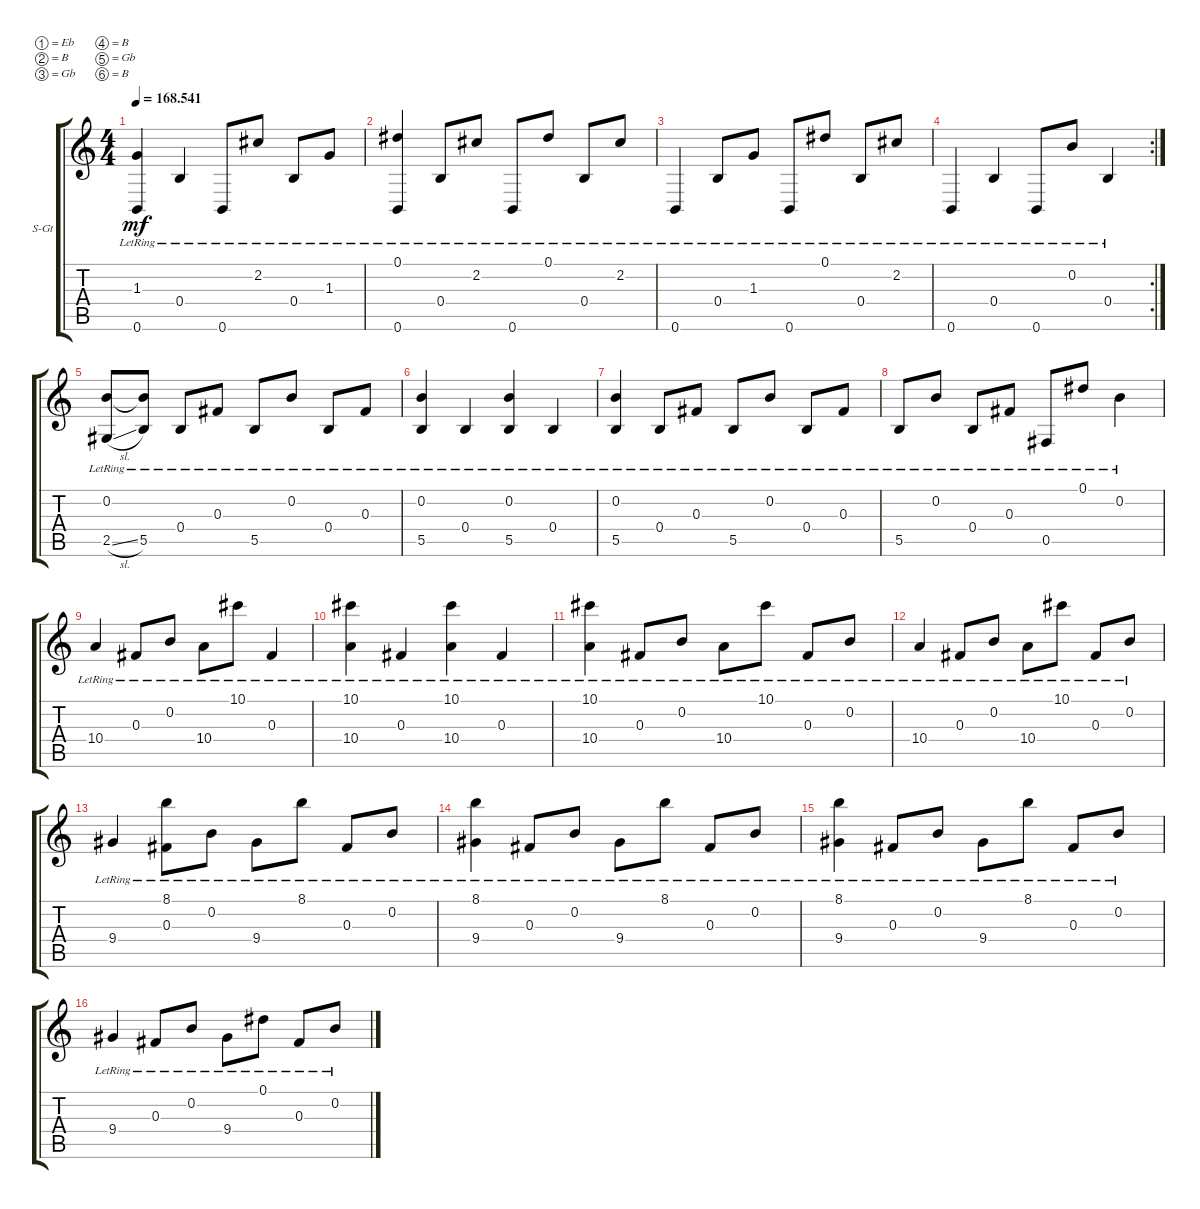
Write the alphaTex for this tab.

\defaultSystemsLayout 4
\bracketExtendMode groupsimilarinstruments
\firstSystemTrackNameOrientation horizontal
\otherSystemsTrackNameOrientation horizontal
\track ("Steel Guitar" "S-Gt") {instrument acousticguitarsteel}
\staff {score tabs}
\tuning (Eb4 B3 Gb3 B2 Gb2 B1)
\ts (4 4)
\tempo
168.541
\accidentals auto
\clef g2
\ottava regular
\simile none
\ks c
(0.6{lr} 1.3{lr}).4{dy mf} 0.4{lr}.4 0.6{lr}.8 2.2{lr}.8 0.4{lr}.8 1.3{lr}.8 |
(0.6{lr} 0.1{lr}).4 0.4{lr}.8 2.2{lr}.8 0.6{lr}.8 0.1{lr}.8 0.4{lr}.8 2.2{lr}.8 |
0.6{lr}.4 0.4{lr}.8 1.3{lr}.8 0.6{lr}.8 0.1{lr}.8 0.4{lr}.8 2.2{lr}.8 |
\rc 2
0.6{lr}.4 0.4{lr}.4 0.6{lr}.8 0.2{lr}.8 0.4{lr}.4 |
(2.5{sl lr} 0.2{lr}).8 (5.5{lr} 0.2{lr t}).8 0.4{lr}.8 0.3{lr}.8 5.5{lr}.8 0.2{lr}.8 0.4{lr}.8 0.3{lr}.8 |
(5.5{lr} 0.2{lr}).4 0.4{lr}.4 (5.5{lr} 0.2{lr}).4 0.4{lr}.4 |
(5.5{lr} 0.2{lr}).4 0.4{lr}.8 0.3{lr}.8 5.5{lr}.8 0.2{lr}.8 0.4{lr}.8 0.3{lr}.8 |
5.5{lr}.8 0.2{lr}.8 0.4{lr}.8 0.3{lr}.8 0.5{lr}.8 0.1{lr}.8 0.2{lr}.4 |
10.4{lr}.4 0.3{lr}.8 0.2{lr}.8 10.4{lr}.8 10.1{lr}.8 0.3{lr}.4 |
(10.4{lr} 10.1{lr}).4 0.3{lr}.4 (10.4{lr} 10.1{lr}).4 0.3{lr}.4 |
(10.4{lr} 10.1{lr}).4 0.3{lr}.8 0.2{lr}.8 10.4{lr}.8 10.1{lr}.8 0.3{lr}.8 0.2{lr}.8 |
10.4{lr}.4 0.3{lr}.8 0.2{lr}.8 10.4{lr}.8 10.1{lr}.8 0.3{lr}.8 0.2{lr}.8 |
9.4{lr}.4 (0.3{lr} 8.1{lr}).8 0.2{lr}.8 9.4{lr}.8 8.1{lr}.8 0.3{lr}.8 0.2{lr}.8 |
(9.4{lr} 8.1{lr}).4 0.3{lr}.8 0.2{lr}.8 9.4{lr}.8 8.1{lr}.8 0.3{lr}.8 0.2{lr}.8 |
(9.4{lr} 8.1{lr}).4 0.3{lr}.8 0.2{lr}.8 9.4{lr}.8 8.1{lr}.8 0.3{lr}.8 0.2{lr}.8 |
9.4{lr}.4 0.3{lr}.8 0.2{lr}.8 9.4{lr}.8 0.1{lr}.8 0.3{lr}.8 0.2{lr}.8
